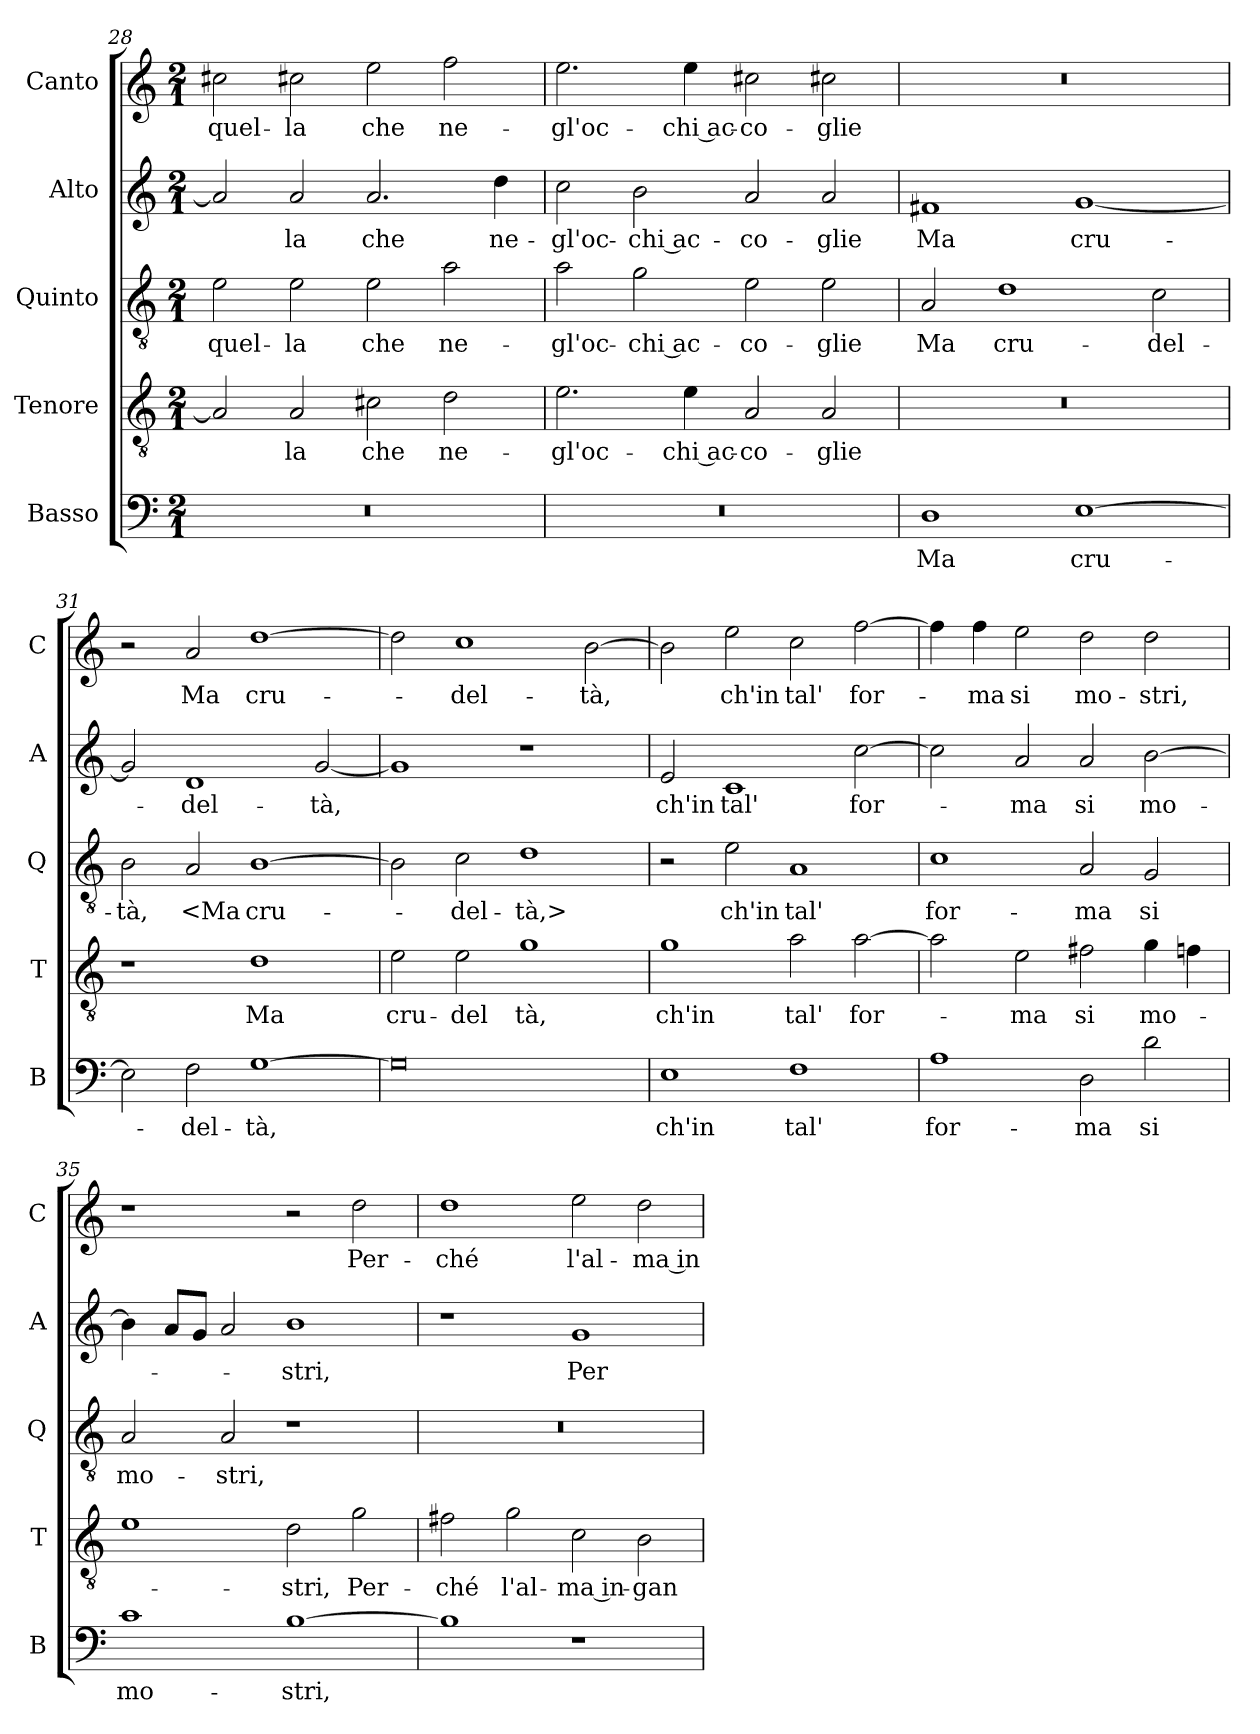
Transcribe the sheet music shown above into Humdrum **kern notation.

**kern	**text	**kern	**text	**kern	**text	**kern	**text	**kern	**text
*part5	*part5	*part4	*part4	*part3	*part3	*part2	*part2	*part1	*part1
*staff5	*staff5	*staff4	*staff4	*staff3	*staff3	*staff2	*staff2	*staff1	*staff1
*I"Basso	*	*I"Tenore	*	*I"Quinto	*	*I"Alto	*	*I"Canto	*
*I'B	*	*I'T	*	*I'Q	*	*I'A	*	*I'C	*
*clefF4	*	*clefGv2	*	*clefGv2	*	*clefG2	*	*clefG2	*
*k[]	*	*k[]	*	*k[]	*	*k[]	*	*k[]	*
*M2/1	*	*M2/1	*	*M2/1	*	*M2/1	*	*M2/1	*
=28	=28	=28	=28	=28	=28	=28	=28	=28	=28
0r	.	2A]	.	2e	quel-	2a]	.	2cc#X	quel-
.	.	2A	-la	2e	-la	2a	-la	2cc#X	-la
.	.	2c#X	che	2e	che	2.a	che	2ee	che
.	.	2d	ne-	2a	ne-	.	.	2ff	ne-
.	.	.	.	.	.	4dd	ne-	.	.
=29	=29	=29	=29	=29	=29	=29	=29	=29	=29
0r	.	2.e	-gl'oc-	2a	-gl'oc-	2cc	-gl'oc-	2.ee	-gl'oc-
.	.	.	.	2g	-chi ac-	2b	-chi ac-	.	.
.	.	4e	-chi ac-	.	.	.	.	4ee	-chi ac-
.	.	2A	-co-	2e	-co-	2a	-co-	2cc#X	-co-
.	.	2A	-glie	2e	-glie	2a	-glie	2cc#X	-glie
=30	=30	=30	=30	=30	=30	=30	=30	=30	=30
1D	Ma	0r	.	2A	Ma	1f#X	Ma	0r	.
.	.	.	.	1d	cru-	.	.	.	.
[1E	cru-	.	.	.	.	[1g	cru-	.	.
.	.	.	.	2c	-del-	.	.	.	.
=31	=31	=31	=31	=31	=31	=31	=31	=31	=31
2E]	.	1r	.	2B	-tà,	2g]	.	2r	.
2F	-del-	.	.	2A	<Ma	1d	-del-	2a	Ma
[1G	-tà,	1d	Ma	[1B	cru-	.	.	[1dd	cru-
.	.	.	.	.	.	[2g	-tà,	.	.
=32	=32	=32	=32	=32	=32	=32	=32	=32	=32
0G]	.	2e	cru-	2B]	.	1g]	.	2dd]	.
.	.	2e	-del	2c	-del-	.	.	1cc	-del-
.	.	1g	tà,	1d	-tà,>	1r	.	.	.
.	.	.	.	.	.	.	.	[2b	-tà,
=33	=33	=33	=33	=33	=33	=33	=33	=33	=33
1E	ch'in	1g	ch'in	2r	.	2e	ch'in	2b]	.
.	.	.	.	2e	ch'in	1c	tal'	2ee	ch'in
1F	tal'	2a	tal'	1A	tal'	.	.	2cc	tal'
.	.	[2a	for-	.	.	[2cc	for-	[2ff	for-
=34	=34	=34	=34	=34	=34	=34	=34	=34	=34
1A	for-	2a]	.	1c	for-	2cc]	.	4ff]	.
.	.	.	.	.	.	.	.	4ff	-ma
.	.	2e	-ma	.	.	2a	-ma	2ee	si
2D	-ma	2f#X	si	2A	-ma	2a	si	2dd	mo-
2d	si	4g	mo-	2G	si	[2b	mo-	2dd	-stri,
.	.	4fn	.	.	.	.	.	.	.
=35	=35	=35	=35	=35	=35	=35	=35	=35	=35
1c	mo-	1e	.	2A	mo-	4b]	.	1r	.
.	.	.	.	.	.	8aL	.	.	.
.	.	.	.	.	.	8gJ	.	.	.
.	.	.	.	2A	-stri,	2a	.	.	.
[1B	-stri,	2d	-stri,	1r	.	1b	-stri,	2r	.
.	.	2g	Per-	.	.	.	.	2dd	Per-
=36	=36	=36	=36	=36	=36	=36	=36	=36	=36
1B]	.	2f#X	-ché	0r	.	1r	.	1dd	-ché
.	.	2g	l'al-	.	.	.	.	.	.
1r	.	2c	-ma in-	.	.	1g	Per-	2ee	l'al-
.	.	2B	-gan-	.	.	.	.	2dd	-ma in-
=	=	=	=	=	=	=	=	=	=
*-	*-	*-	*-	*-	*-	*-	*-	*-	*-
